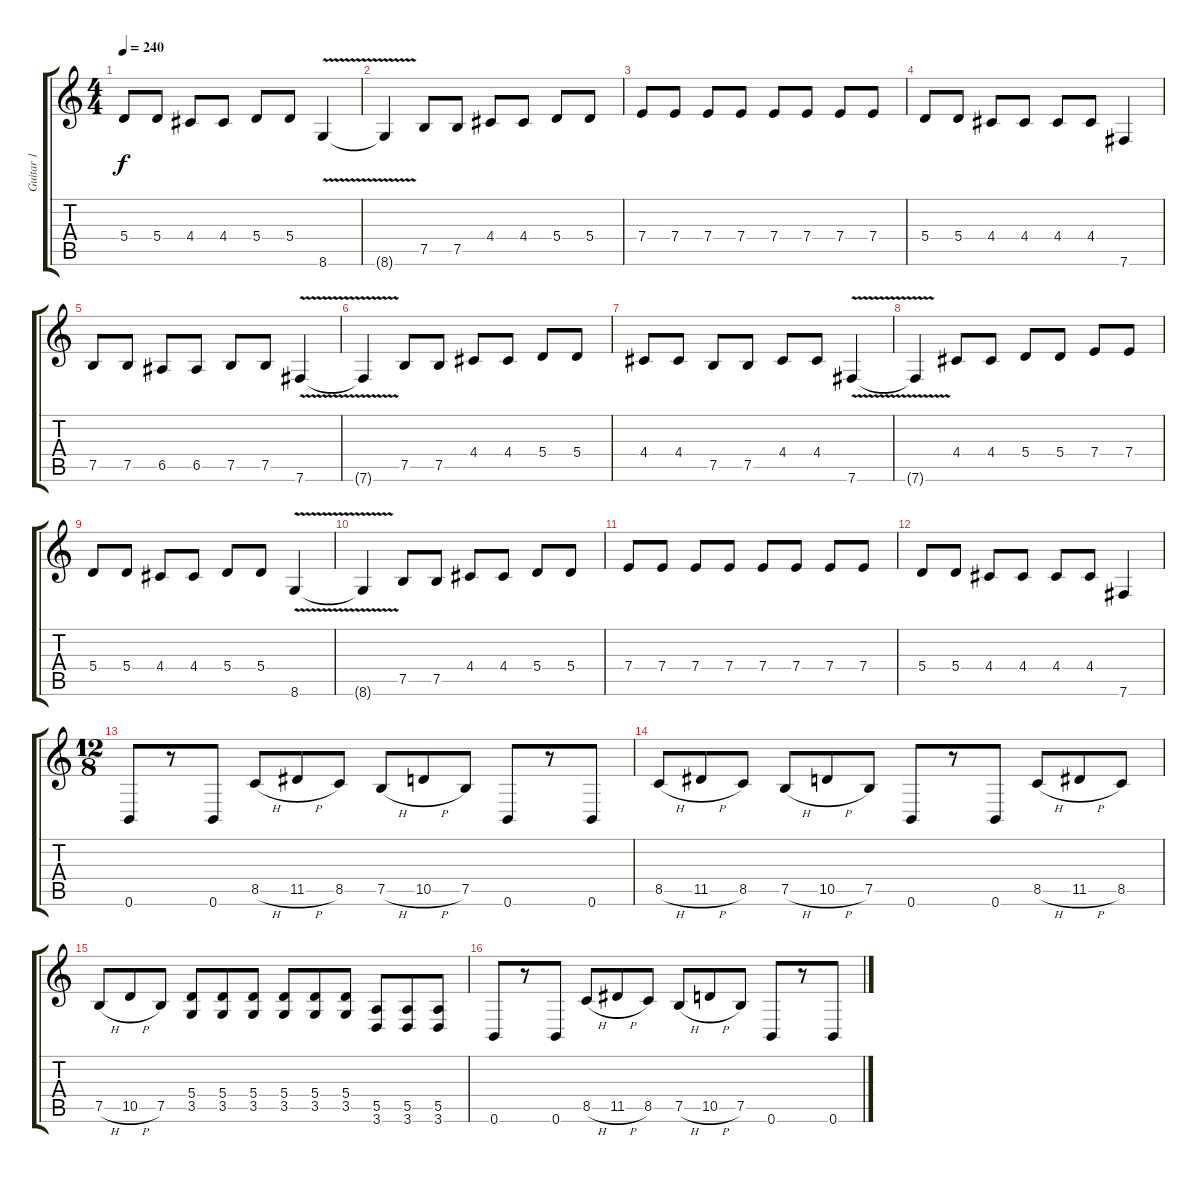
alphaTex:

\track ("Guitar 1" "Guitar 1") {instrument distortionguitar}
\staff {score tabs}
\tuning (B3 Gb3 D3 A2 E2 B1) {hide}
\ts (4 4)
\tempo 240
\clef g2
\ks c
5.4.8{dy f} 5.4.8 4.4.8 4.4.8 5.4.8 5.4.8 8.6{v}.4 |
8.6{t}.4 7.5.8 7.5.8 4.4.8 4.4.8 5.4.8 5.4.8 |
7.4.8 7.4.8 7.4.8 7.4.8 7.4.8 7.4.8 7.4.8 7.4.8 |
5.4.8 5.4.8 4.4.8 4.4.8 4.4.8 4.4.8 7.6.4 |
7.5.8 7.5.8 6.5.8 6.5.8 7.5.8 7.5.8 7.6{v}.4 |
7.6{t}.4 7.5.8 7.5.8 4.4.8 4.4.8 5.4.8 5.4.8 |
4.4.8 4.4.8 7.5.8 7.5.8 4.4.8 4.4.8 7.6{v}.4 |
7.6{t}.4 4.4.8 4.4.8 5.4.8 5.4.8 7.4.8 7.4.8 |
5.4.8 5.4.8 4.4.8 4.4.8 5.4.8 5.4.8 8.6{v}.4 |
8.6{t}.4 7.5.8 7.5.8 4.4.8 4.4.8 5.4.8 5.4.8 |
7.4.8 7.4.8 7.4.8 7.4.8 7.4.8 7.4.8 7.4.8 7.4.8 |
5.4.8 5.4.8 4.4.8 4.4.8 4.4.8 4.4.8 7.6.4 |
\ts (12 8)
0.6.8 r.8 0.6.8 8.5{h}.8 11.5{h}.8 8.5.8 7.5{h}.8 10.5{h}.8 7.5.8 0.6.8 r.8 0.6.8 |
8.5{h}.8 11.5{h}.8 8.5.8 7.5{h}.8 10.5{h}.8 7.5.8 0.6.8 r.8 0.6.8 8.5{h}.8 11.5{h}.8 8.5.8 |
7.5{h}.8 10.5{h}.8 7.5.8 (5.4 3.5).8 (5.4 3.5).8 (5.4 3.5).8 (5.4 3.5).8 (5.4 3.5).8 (5.4 3.5).8 (5.5 3.6).8 (5.5 3.6).8 (5.5 3.6).8 |
0.6.8 r.8 0.6.8 8.5{h}.8 11.5{h}.8 8.5.8 7.5{h}.8 10.5{h}.8 7.5.8 0.6.8 r.8 0.6.8
